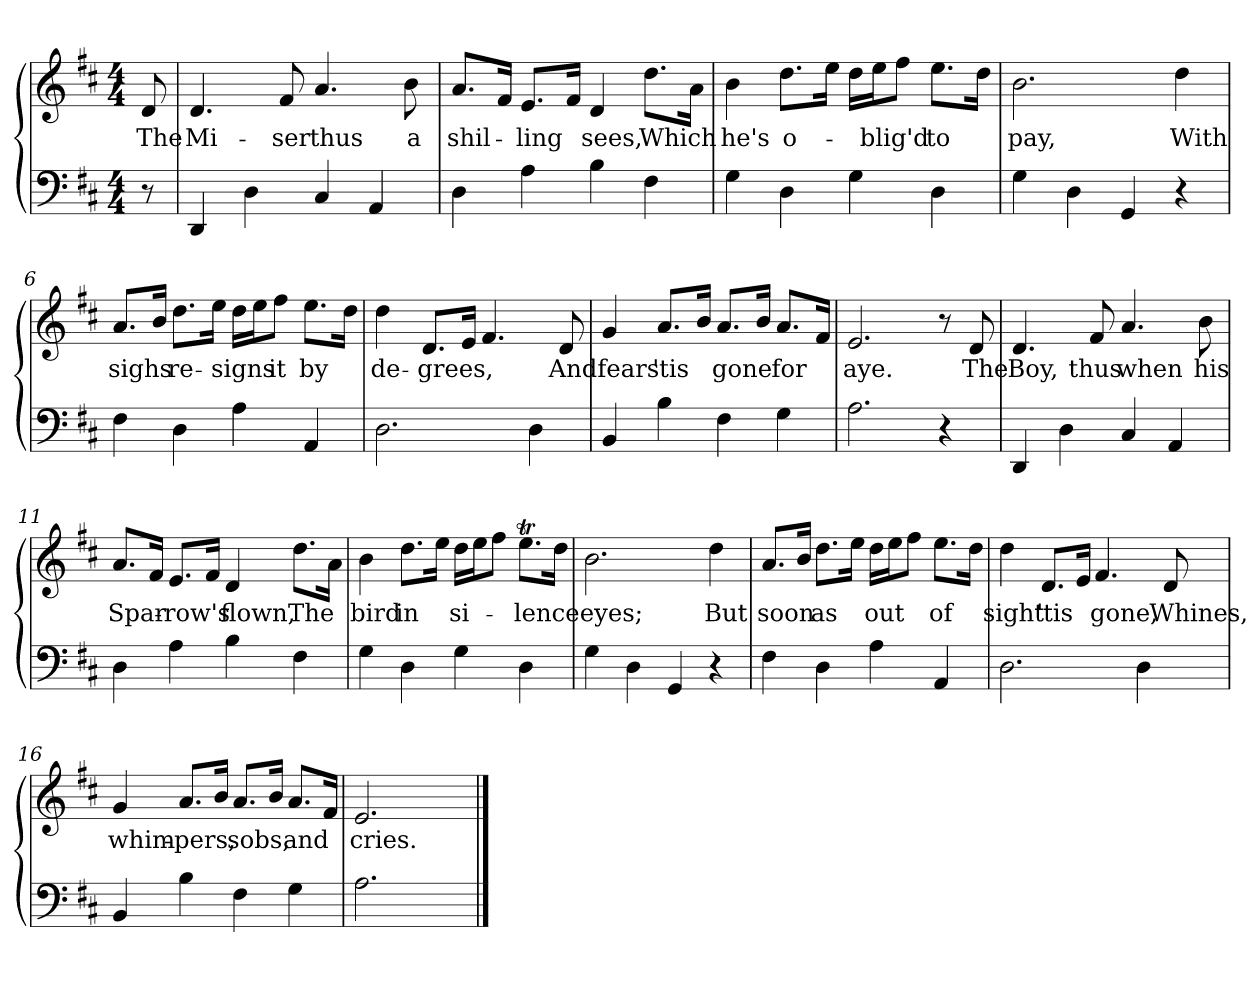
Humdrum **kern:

**kern	**kern	**text
*part2	*part1	*part1
*staff2	*staff1	*staff1
*clefF4	*clefG2	*
*k[f#c#]	*k[f#c#]	*
*D:	*D:	*
*M4/4	*M4/4	*
=1	=1	=1
8r	8d/	The
=2	=2	=2
4DD/	4.d/	Mi-
4D\	.	.
.	8f#/	-ser
4C#/	4.a/	thus
4AA/	.	.
.	8b\	a
=3	=3	=3
4D\	8.a/L	shil-
.	16f#/Jk	.
4A\	8.e/L	-ling
.	16f#/Jk	.
4B\	4d/	sees,
4F#\	8.dd\L	Which
.	16a\Jk	.
=4	=4	=4
4G\	4b\	he's
4D\	8.dd\L	o-
.	16ee\Jk	.
4G\	16dd\LL	.
.	16ee\J	-blig'd
.	8ff#\J	.
4D\	8.ee\L	to
.	16dd\Jk	.
=5	=5	=5
4G\	2.b\	pay,
4D\	.	.
4GG/	.	.
4r	4dd\	With
!!LO:LB:g=z
=6	=6	=6
4F#\	8.a/L	sighs
.	16b/Jk	.
4D\	8.dd\L	re-
.	16ee\Jk	.
4A\	16dd\LL	-signs
.	16ee\J	.
.	8ff#\J	it
4AA/	8.ee\L	by
.	16dd\Jk	.
=7	=7	=7
2.D\	4dd\	de-
.	8.d/L	-grees,
.	16e/Jk	.
.	4.f#/	.
4D\	.	.
.	8d/	And
=8	=8	=8
4BB/	4g/	fears
4B\	8.a/L	'tis
.	16b/Jk	.
4F#\	8.a/L	gone
.	16b/Jk	.
4G\	8.a/L	for
.	16f#/Jk	.
=9	=9	=9
2.A\	2.e/	aye.
4r	8r	.
.	8d/	The
!!LO:LB:g=z
=10	=10	=10
4DD/	4.d/	Boy,
4D\	.	.
.	8f#/	thus
4C#/	4.a/	when
4AA/	.	.
.	8b\	his
=11	=11	=11
4D\	8.a/L	Spar-
.	16f#/Jk	.
4A\	8.e/L	-row's
.	16f#/Jk	.
4B\	4d/	flown,
4F#\	8.dd\L	The
.	16a\Jk	.
=12	=12	=12
4G\	4b\	bird
4D\	8.dd\L	in
.	16ee\Jk	.
4G\	16dd\LL	si-
.	16ee\J	.
.	8ff#\J	.
4D\	8.eeT\L	-lence
.	16dd\Jk	.
=13	=13	=13
4G\	2.b\	eyes;
4D\	.	.
4GG/	.	.
4r	4dd\	But
!!LO:LB:g=z
=14	=14	=14
4F#\	8.a/L	soon
.	16b/Jk	.
4D\	8.dd\L	as
.	16ee\Jk	.
4A\	16dd\LL	out
.	16ee\J	.
.	8ff#\J	.
4AA/	8.ee\L	of
.	16dd\Jk	.
=15	=15	=15
2.D\	4dd\	sight
.	8.d/L	'tis
.	16e/Jk	.
.	4.f#/	gone,
4D\	.	.
.	8d/	Whines,
=16	=16	=16
4BB/	4g/	whim-
4B\	8.a/L	-pers,
.	16b/Jk	.
4F#\	8.a/L	sobs,
.	16b/Jk	.
4G\	8.a/L	and
.	16f#/Jk	.
=17	=17	=17
2.A\	2.e/	cries.
4ryy	4ryy	.
==	==	==
*-	*-	*-
